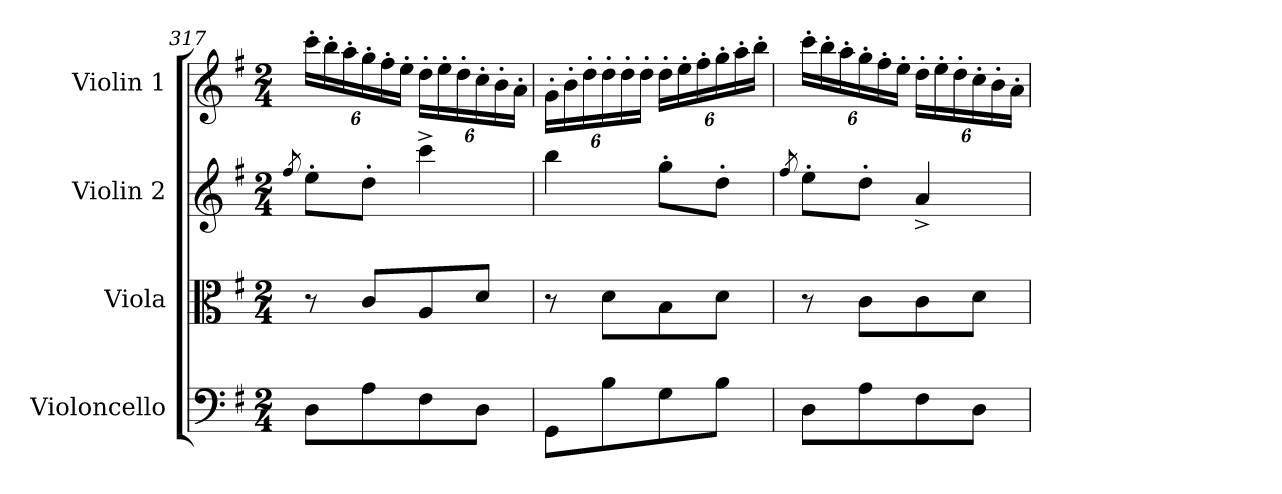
**kern	**kern	**kern	**kern
*part4	*part3	*part2	*part1
*staff4	*staff3	*staff2	*staff1
*I"Violoncello	*I"Viola	*I"Violin 2	*I"Violin 1
*I'Vc	*I'Vla	*I'Vln	*I'Vln
!!LO:PB:g=z
*clefF4	*clefC3	*clefG2	*clefG2
*k[f#]	*k[f#]	*k[f#]	*k[f#]
*M2/4	*M2/4	*M2/4	*M2/4
=317	=317	=317	=317
.	.	8qff#/	.
*	*	*	*Xbrackettup
8D\L	8r	8ee'\L	24ccc'\LL
.	.	.	24bb'\
.	.	.	24aa'\
8A\	8c/L	8dd'\J	24gg'\
.	.	.	24ff#'\
.	.	.	24ee'\JJ
8F#\	8A/	4ccc^\	24dd'\LL
.	.	.	24ee'\
.	.	.	24dd'\
8D\J	8d/J	.	24cc'\
.	.	.	24b'\
.	.	.	24a'\JJ
=318	=318	=318	=318
8GG\L	8r	4bb\	24g'\LL
.	.	.	24b'\
.	.	.	24dd'\
8B\	8d\L	.	24dd'\
.	.	.	24dd'\
.	.	.	24dd'\JJ
8G\	8B\	8gg'\L	24dd'\LL
.	.	.	24ee'\
.	.	.	24ff#'\
8B\J	8d\J	8dd'\J	24gg'\
.	.	.	24aa'\
.	.	.	24bb'\JJ
=319	=319	=319	=319
.	.	8qff#/	.
8D\L	8r	8ee'\L	24ccc'\LL
.	.	.	24bb'\
.	.	.	24aa'\
8A\	8c\L	8dd'\J	24gg'\
.	.	.	24ff#'\
.	.	.	24ee'\JJ
8F#\	8c\	4a^/	24dd'\LL
.	.	.	24ee'\
.	.	.	24dd'\
8D\J	8d\J	.	24cc'\
.	.	.	24b'\
.	.	.	24a'\JJ
=	=	=	=
*-	*-	*-	*-
